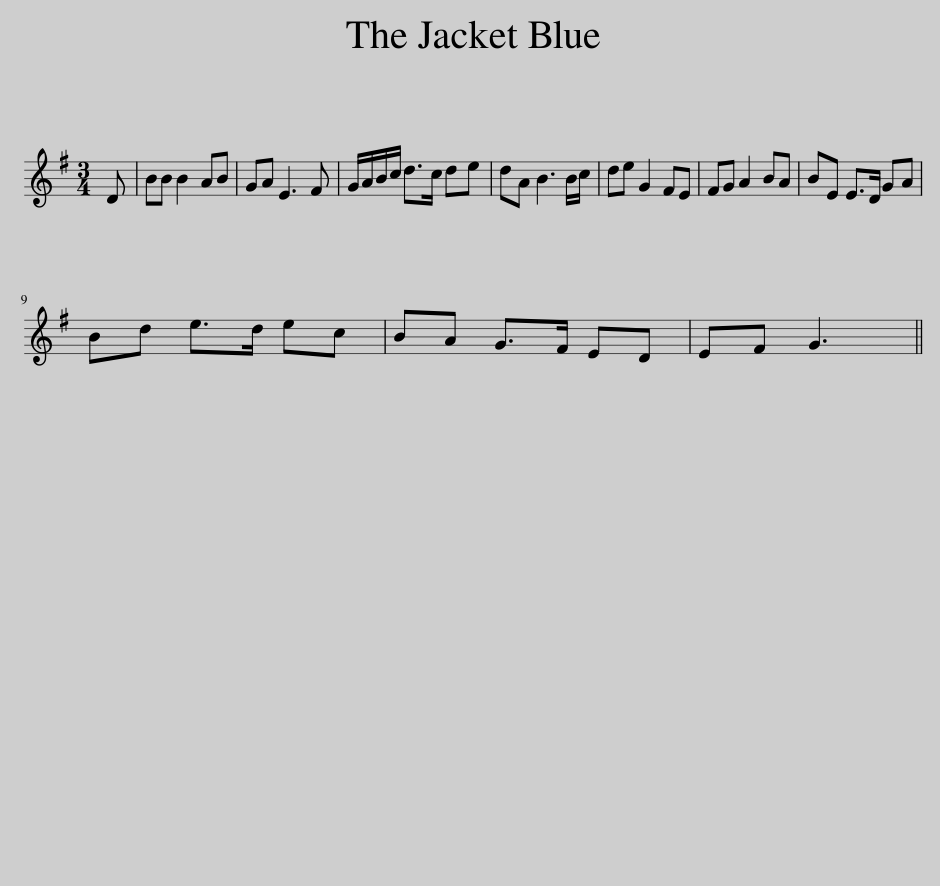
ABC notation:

X:1
L:1/8
M:3/4
I:linebreak $
K:G
V:1 treble
V:1
 D | BB B2 AB | GA E3 F | G/A/B/c/ d>c de | dA B3 B/c/ | %5
 de G2 FE | FG A2 BA | BE E>D GA |$ Bd e>d ec | BA G>F ED | %10
 EF G3 || %11
